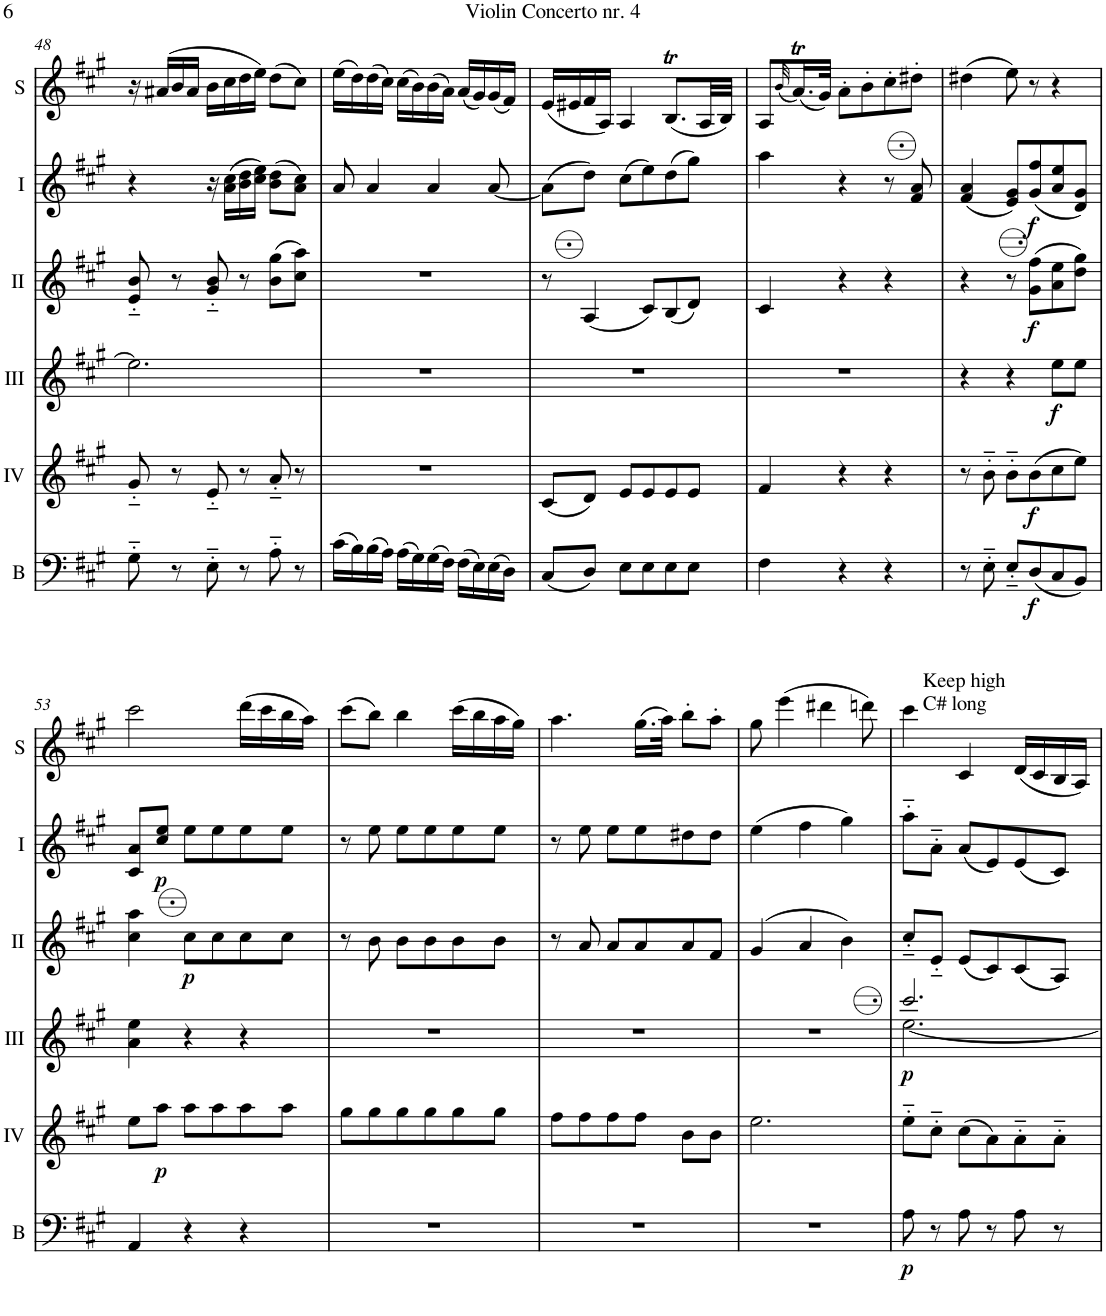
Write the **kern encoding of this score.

**kern	**dynam	**kern	**dynam	**kern	**dynam	**kern	**dynam	**kern	**dynam	**kern
*part6	*part6	*part5	*part5	*part4	*part4	*part3	*part3	*part2	*part2	*part1
*staff6	*staff6	*staff5	*staff5	*staff4	*staff4	*staff3	*staff3	*staff2	*staff2	*staff1
*I"Bass	*	*I"Acc. 4	*	*I"Acc. 3	*	*I"Acc. 2	*	*I"Acc. 1	*	*I"Solo
*I'B	*	*	*	*	*	*	*	*	*	*I'S
!!LO:PB:g=z
*clefF4	*	*clefG2	*	*clefG2	*	*clefG2	*	*clefG2	*	*clefG2
*Trd7c12	*	*Trd7c12	*	*Trd7c12	*	*	*	*	*	*
*k[f#c#g#]	*	*k[f#c#g#]	*	*k[f#c#g#]	*	*k[f#c#g#]	*	*k[f#c#g#]	*	*k[f#c#g#]
*M3/4	*	*M3/4	*	*M3/4	*	*M3/4	*	*M3/4	*	*M3/4
=48	=48	=48	=48	=48	=48	=48	=48	=48	=48	=48
8G#'~\	.	8g#'~/	.	2.ee\]	.	8e/'~ 8b/'~	.	4r	.	16r
.	.	.	.	.	.	.	.	.	.	(16a#X/LL
8r	.	8r	.	.	.	8r	.	.	.	16b/
.	.	.	.	.	.	.	.	.	.	16a#/JJ
8E'~\	.	8e'~/	.	.	.	8g#/'~ 8b/'~	.	16r	.	16b\LL
.	.	.	.	.	.	.	.	(16A\ 16c#\LL	.	16cc#\
8r	.	8r	.	.	.	8r	.	16B\ 16d\	.	16dd\
.	.	.	.	.	.	.	.	16c#\ 16e\JJ)	.	16ee\JJ)
8A'~\	.	8a'~/	.	.	.	(8b\ 8gg#\L	.	(8B\ 8d\L	.	(8dd\L
8r	.	8r	.	.	.	8cc#\ 8aa\J)	.	8A\ 8c#\J)	.	8cc#\J)
=49	=49	=49	=49	=49	=49	=49	=49	=49	=49	=49
(16c#\LL	.	2.r	.	2.r	.	2.r	.	8A/	.	(16ee\LL
16B\)	.	.	.	.	.	.	.	.	.	16dd\)
(16B\	.	.	.	.	.	.	.	4A/	.	(16dd\
16A\JJ)	.	.	.	.	.	.	.	.	.	16cc#\JJ)
(16A\LL	.	.	.	.	.	.	.	.	.	(16cc#\LL
16G#\)	.	.	.	.	.	.	.	.	.	16b\)
(16G#\	.	.	.	.	.	.	.	4A/	.	(16b\
16F#\JJ)	.	.	.	.	.	.	.	.	.	16a\JJ)
(16F#\LL	.	.	.	.	.	.	.	.	.	(16a/LL
16E\)	.	.	.	.	.	.	.	.	.	16g#/)
(16E\	.	.	.	.	.	.	.	[<8A/	.	(16g#/
16D\JJ)	.	.	.	.	.	.	.	.	.	16f#/JJ)
=50	=50	=50	=50	=50	=50	=50	=50	=50	=50	=50
(8C#/L	.	(8c#/L	.	2.r	.	8r	.	(8A\L]	.	(16e/LL
.	.	.	.	.	.	.	.	.	.	16e#X/
8D/J)	.	8d/J)	.	.	.	(4A/	.	8d\J)	.	16f#/
.	.	.	.	.	.	.	.	.	.	16A/JJ)
8E\L	.	8e/L	.	.	.	.	.	(8c#\L	.	4A/
8E\	.	8e/	.	.	.	8c#/L)	.	8e\)	.	.
8E\	.	8e/	.	.	.	(8B/	.	(8d\	.	(8.BT/L
8E\J	.	8e/J	.	.	.	8d/J)	.	8g#\J)	.	.
.	.	.	.	.	.	.	.	.	.	32A/LL
.	.	.	.	.	.	.	.	.	.	32B/JJJ)
=51	=51	=51	=51	=51	=51	=51	=51	=51	=51	=51
4F#\	.	4f#/	.	2.r	.	4c#/	.	4a\	.	8A/L
.	.	.	.	.	.	.	.	.	.	(32qb/
.	.	.	.	.	.	.	.	.	.	(16.aT/L)
.	.	.	.	.	.	.	.	.	.	32g#/JJk)
4r	.	4r	.	.	.	4r	.	4r	.	8a'\L
.	.	.	.	.	.	.	.	.	.	8b'\
4r	.	4r	.	.	.	4r	.	8r	.	8cc#'\
.	.	.	.	.	.	.	.	8f#/ 8a/	.	8dd#X'\J
=52	=52	=52	=52	=52	=52	=52	=52	=52	=52	=52
8r	.	8r	.	4r	.	4r	.	(4f#/ 4a/	.	(4dd#X\
8E'~\	.	8b'~\	.	.	.	.	.	.	.	.
8E'~/L	.	8b'~\L	.	4r	.	8r	.	8e/ 8g#/L)	.	8ee\)
!	!LO:DY:b	!	!LO:DY:b	!	!	!	!LO:DY:b	!	!LO:DY:b	!
(8D/	f	(8b\	f	.	.	(8g#\ 8ff#\L	f	(8g#/ 8ff#/	f	8r
!	!	!	!	!	!LO:DY:b	!	!	!	!	!
8C#/	.	8cc#\	.	8ee\L	f	8a\ 8ee\	.	8a/ 8ee/	.	4r
8BB/J)	.	8ee\J)	.	8ee\J	.	8dd\ 8gg#\J)	.	8d/ 8g#/J)	.	.
!!LO:LB:g=z
=53	=53	=53	=53	=53	=53	=53	=53	=53	=53	=53
4AA/	.	8ee\L	.	4a\ 4ee\	.	4cc#\ 4aa\	.	8c#/ 8a/L	.	2ccc#\
!	!	!	!LO:DY:b	!	!	!	!	!	!LO:DY:b	!
.	.	8aa\J	p	.	.	.	.	8cc#/ 8ee/J	p	.
!	!	!	!	!	!	!	!LO:DY:b	!	!	!
4r	.	8aa\L	.	4r	.	8cc#\L	p	8ee\L	.	.
.	.	8aa\	.	.	.	8cc#\	.	8ee\	.	.
4r	.	8aa\	.	4r	.	8cc#\	.	8ee\	.	(16ddd\LL
.	.	.	.	.	.	.	.	.	.	16ccc#\
.	.	8aa\J	.	.	.	8cc#\J	.	8ee\J	.	16bb\
.	.	.	.	.	.	.	.	.	.	16aa\JJ)
=54	=54	=54	=54	=54	=54	=54	=54	=54	=54	=54
2.r	.	8gg#\L	.	2.r	.	8r	.	8r	.	(8ccc#\L
.	.	8gg#\	.	.	.	8b\	.	8ee\	.	8bb\J)
.	.	8gg#\	.	.	.	8b\L	.	8ee\L	.	4bb\
.	.	8gg#\	.	.	.	8b\	.	8ee\	.	.
.	.	8gg#\	.	.	.	8b\	.	8ee\	.	(16ccc#\LL
.	.	.	.	.	.	.	.	.	.	16bb\
.	.	8gg#\J	.	.	.	8b\J	.	8ee\J	.	16aa\
.	.	.	.	.	.	.	.	.	.	16gg#\JJ)
=55	=55	=55	=55	=55	=55	=55	=55	=55	=55	=55
2.r	.	8ff#\L	.	2.r	.	8r	.	8r	.	4.aa\
.	.	8ff#\	.	.	.	8a/	.	8ee\	.	.
.	.	8ff#\	.	.	.	8a/L	.	8ee\L	.	.
.	.	8ff#\J	.	.	.	8a/	.	8ee\	.	(16.gg#\LL
.	.	.	.	.	.	.	.	.	.	32aa\JJk)
.	.	8b\L	.	.	.	8a/	.	8dd#X\	.	8bb'\L
.	.	8b\J	.	.	.	8f#/J	.	8dd#\J	.	8aa'\J
=56	=56	=56	=56	=56	=56	=56	=56	=56	=56	=56
2.r	.	2.ee\	.	2.r	.	(4g#/	.	(4ee\	.	8gg#\
.	.	.	.	.	.	.	.	.	.	(4eee\
.	.	.	.	.	.	4a/	.	4ff#\	.	.
.	.	.	.	.	.	.	.	.	.	4ddd#X\
.	.	.	.	.	.	4b\)	.	4gg#\)	.	.
.	.	.	.	.	.	.	.	.	.	8dddn\)
=57	=57	=57	=57	=57	=57	=57	=57	=57	=57	=57
*	*	*	*	*^	*	*	*	*	*	*
!	!	!	!	!	!	!	!	!	!	!	!LO:TX:a:t=Keep high
!	!	!	!	!	!	!	!	!	!	!	!LO:TX:a:t=C# long
!	!LO:DY:b	!	!	!	!	!LO:DY:b	!	!	!	!	!
8A\	p	8ee'~\L	.	2.cccc#/	[2.eee\	p	8cc#'~/L	.	8aa'~\L	.	4ccc#\
8r	.	8cc#'~\J	.	.	.	.	8e'~/J	.	8a'~\J	.	.
8A\	.	(8cc#\L	.	.	.	.	(8e/L	.	(8a/L	.	4c#/
8r	.	8a\)	.	.	.	.	8c#/)	.	8e/)	.	.
8A\	.	8a'~\	.	.	.	.	(8c#/	.	(8e/	.	(16d/LL
.	.	.	.	.	.	.	.	.	.	.	16c#/
8r	.	8a'~\J	.	.	.	.	8A/J)	.	8c#/J)	.	16B/
.	.	.	.	.	.	.	.	.	.	.	16A/JJ)
*	*	*	*	*v	*v	*	*	*	*	*	*
=	=	=	=	=	=	=	=	=	=	=
*-	*-	*-	*-	*-	*-	*-	*-	*-	*-	*-
